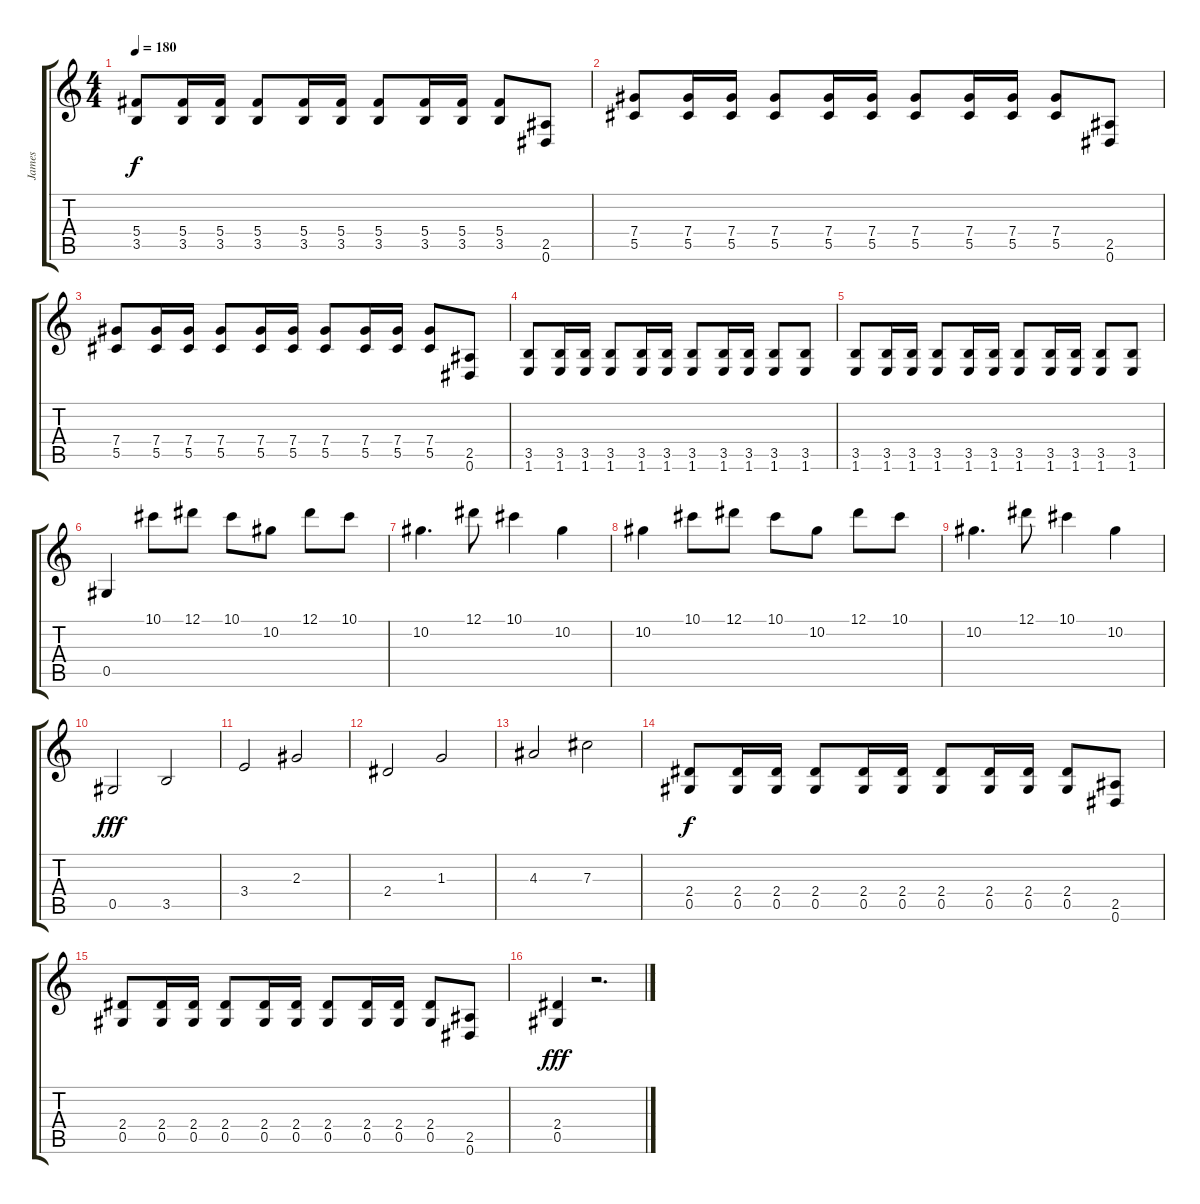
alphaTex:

\track ("James" "James") {instrument distortionguitar}
\staff {score tabs}
\tuning (Eb4 Bb3 Gb3 Db3 Ab2 Eb2) {hide}
\ts (4 4)
\tempo 180
\clef g2
\ks c
(5.4 3.5).8{dy f} (5.4 3.5).16 (5.4 3.5).16 (5.4 3.5).8 (5.4 3.5).16 (5.4 3.5).16 (5.4 3.5).8 (5.4 3.5).16 (5.4 3.5).16 (5.4 3.5).8 (2.5 0.6).8 |
(7.4 5.5).8 (7.4 5.5).16 (7.4 5.5).16 (7.4 5.5).8 (7.4 5.5).16 (7.4 5.5).16 (7.4 5.5).8 (7.4 5.5).16 (7.4 5.5).16 (7.4 5.5).8 (2.5 0.6).8 |
(7.4 5.5).8 (7.4 5.5).16 (7.4 5.5).16 (7.4 5.5).8 (7.4 5.5).16 (7.4 5.5).16 (7.4 5.5).8 (7.4 5.5).16 (7.4 5.5).16 (7.4 5.5).8 (2.5 0.6).8 |
(3.5 1.6).8 (3.5 1.6).16 (3.5 1.6).16 (3.5 1.6).8 (3.5 1.6).16 (3.5 1.6).16 (3.5 1.6).8 (3.5 1.6).16 (3.5 1.6).16 (3.5 1.6).8 (3.5 1.6).8 |
(3.5 1.6).8 (3.5 1.6).16 (3.5 1.6).16 (3.5 1.6).8 (3.5 1.6).16 (3.5 1.6).16 (3.5 1.6).8 (3.5 1.6).16 (3.5 1.6).16 (3.5 1.6).8 (3.5 1.6).8 |
0.5.4 10.1.8 12.1.8 10.1.8 10.2.8 12.1.8 10.1.8 |
10.2.4{d} 12.1.8 10.1.4 10.2.4 |
10.2.4 10.1.8 12.1.8 10.1.8 10.2.8 12.1.8 10.1.8 |
10.2.4{d} 12.1.8 10.1.4 10.2.4 |
0.5.2{dy fff} 3.5.2 |
3.4.2 2.3.2 |
2.4.2 1.3.2 |
4.3.2 7.3.2 |
(2.4 0.5).8{dy f} (2.4 0.5).16 (2.4 0.5).16 (2.4 0.5).8 (2.4 0.5).16 (2.4 0.5).16 (2.4 0.5).8 (2.4 0.5).16 (2.4 0.5).16 (2.4 0.5).8 (2.5 0.6).8 |
(2.4 0.5).8 (2.4 0.5).16 (2.4 0.5).16 (2.4 0.5).8 (2.4 0.5).16 (2.4 0.5).16 (2.4 0.5).8 (2.4 0.5).16 (2.4 0.5).16 (2.4 0.5).8 (2.5 0.6).8 |
(2.4 0.5).4{dy fff} r.2{d}
